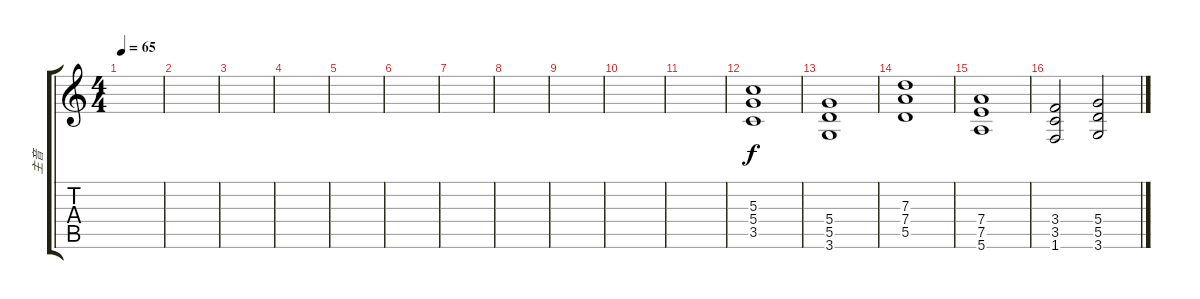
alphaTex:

\track ("主音" "主音") {instrument distortionguitar}
\staff {score tabs}
\tuning (E4 B3 G3 D3 A2 E2) {hide}
\ts (4 4)
\tempo 65
\clef g2
\ks c
|
|
|
|
|
|
|
|
|
|
|
(5.3 5.4 3.5).1 |
(5.4 5.5 3.6).1 |
(7.3 7.4 5.5).1 |
(7.4 7.5 5.6).1 |
(3.4 3.5 1.6).2 (5.4 5.5 3.6).2
